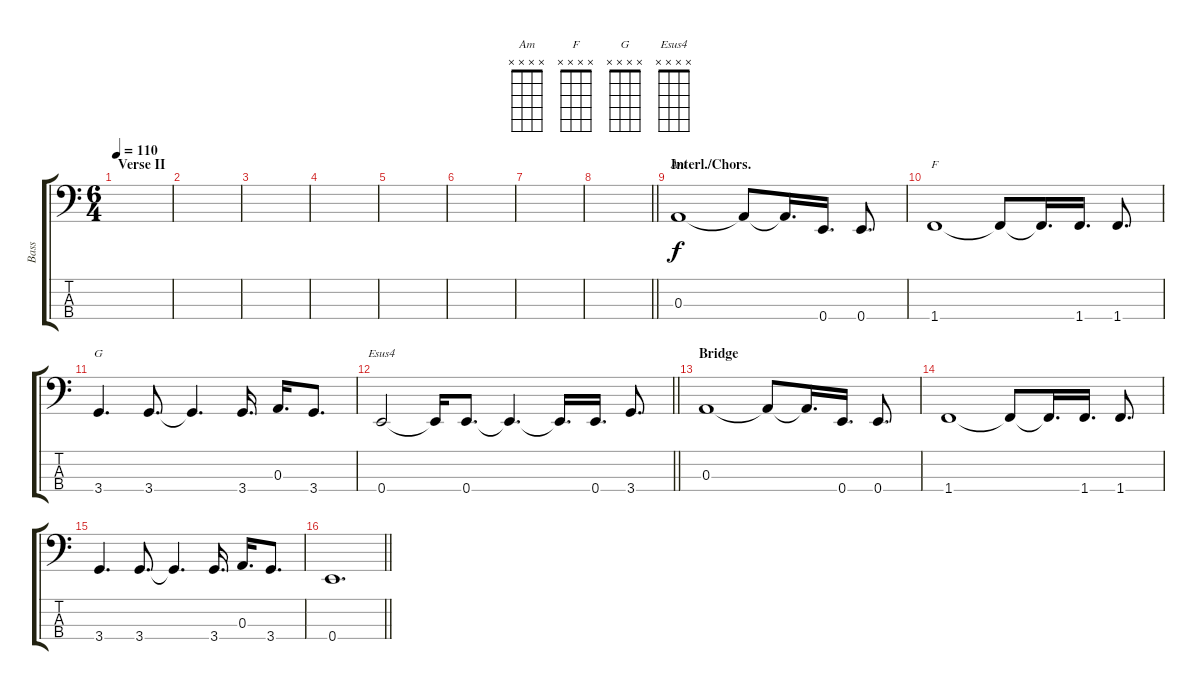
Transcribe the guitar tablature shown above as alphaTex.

\track ("Bass" "Bass") {instrument electricbassfinger}
\staff {score tabs}
\tuning (G2 D2 A1 E1) {hide}
\chord ("Am" x x x x)
\chord ("F" x x x x)
\chord ("G" x x x x)
\chord ("Esus4" x x x x)
\ts (6 4)
\section ("" "Verse II")
\tempo 110
\clef f4
\ks c
|
|
|
|
|
|
|
\barLineRight lightlight
|
\section ("" "Interl./Chors.")
0.3.1{ch "Am"} 0.3{t}.8 0.3{t}.16{d} 0.4.16{d} 0.4.8{d} |
1.4.1{ch "F"} 1.4{t}.8 1.4{t}.16{d} 1.4.16{d} 1.4.8{d} |
3.4.4{d ch "G"} 3.4.8{d} 3.4{t}.4{d} 3.4.16{d} 0.3.16{d} 3.4.8{d} |
\barLineRight lightlight
0.4.2{ch "Esus4"} 0.4{t}.16 0.4.8{d} 0.4{t}.4{d} 0.4{t}.16{d} 0.4.16{d} 3.4.8{d} |
\section ("" "Bridge")
0.3.1 0.3{t}.8 0.3{t}.16{d} 0.4.16{d} 0.4.8{d} |
1.4.1 1.4{t}.8 1.4{t}.16{d} 1.4.16{d} 1.4.8{d} |
3.4.4{d} 3.4.8{d} 3.4{t}.4{d} 3.4.16{d} 0.3.16{d} 3.4.8{d} |
\barLineRight lightlight
0.4.1{d}
